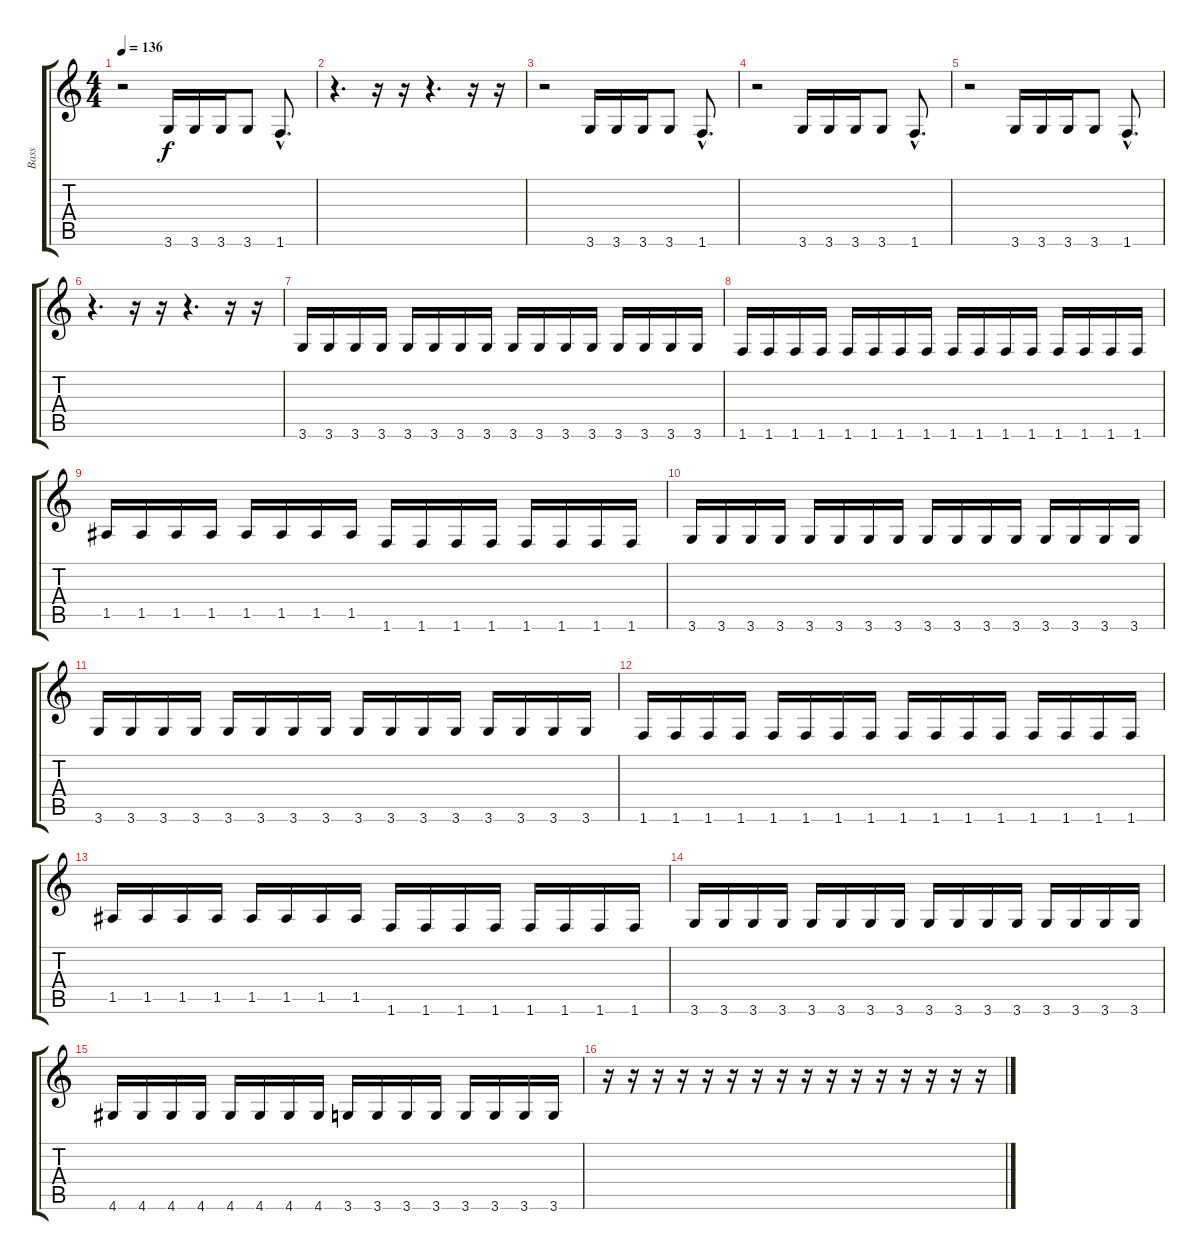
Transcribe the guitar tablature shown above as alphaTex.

\track ("Bass" "Bass") {instrument electricbassfinger}
\staff {score tabs}
\tuning (E4 B3 G3 D3 A2 E2) {hide}
\ts (4 4)
\tempo 136
\clef g2
\ks c
r.2{dy f} 3.6.16 3.6.16 3.6.16 3.6.8 1.6{hac}.8{d} |
r.4{d} r.16 r.16 r.4{d} r.16 r.16 |
r.2 3.6.16 3.6.16 3.6.16 3.6.8 1.6{hac}.8{d} |
r.2 3.6.16 3.6.16 3.6.16 3.6.8 1.6{hac}.8{d} |
r.2 3.6.16 3.6.16 3.6.16 3.6.8 1.6{hac}.8{d} |
r.4{d} r.16 r.16 r.4{d} r.16 r.16 |
3.6.16 3.6.16 3.6.16 3.6.16 3.6.16 3.6.16 3.6.16 3.6.16 3.6.16 3.6.16 3.6.16 3.6.16 3.6.16 3.6.16 3.6.16 3.6.16 |
1.6.16 1.6.16 1.6.16 1.6.16 1.6.16 1.6.16 1.6.16 1.6.16 1.6.16 1.6.16 1.6.16 1.6.16 1.6.16 1.6.16 1.6.16 1.6.16 |
1.5.16 1.5.16 1.5.16 1.5.16 1.5.16 1.5.16 1.5.16 1.5.16 1.6.16 1.6.16 1.6.16 1.6.16 1.6.16 1.6.16 1.6.16 1.6.16 |
3.6.16 3.6.16 3.6.16 3.6.16 3.6.16 3.6.16 3.6.16 3.6.16 3.6.16 3.6.16 3.6.16 3.6.16 3.6.16 3.6.16 3.6.16 3.6.16 |
3.6.16 3.6.16 3.6.16 3.6.16 3.6.16 3.6.16 3.6.16 3.6.16 3.6.16 3.6.16 3.6.16 3.6.16 3.6.16 3.6.16 3.6.16 3.6.16 |
1.6.16 1.6.16 1.6.16 1.6.16 1.6.16 1.6.16 1.6.16 1.6.16 1.6.16 1.6.16 1.6.16 1.6.16 1.6.16 1.6.16 1.6.16 1.6.16 |
1.5.16 1.5.16 1.5.16 1.5.16 1.5.16 1.5.16 1.5.16 1.5.16 1.6.16 1.6.16 1.6.16 1.6.16 1.6.16 1.6.16 1.6.16 1.6.16 |
3.6.16 3.6.16 3.6.16 3.6.16 3.6.16 3.6.16 3.6.16 3.6.16 3.6.16 3.6.16 3.6.16 3.6.16 3.6.16 3.6.16 3.6.16 3.6.16 |
4.6.16 4.6.16 4.6.16 4.6.16 4.6.16 4.6.16 4.6.16 4.6.16 3.6.16 3.6.16 3.6.16 3.6.16 3.6.16 3.6.16 3.6.16 3.6.16 |
r.16 r.16 r.16 r.16 r.16 r.16 r.16 r.16 r.16 r.16 r.16 r.16 r.16 r.16 r.16 r.16
